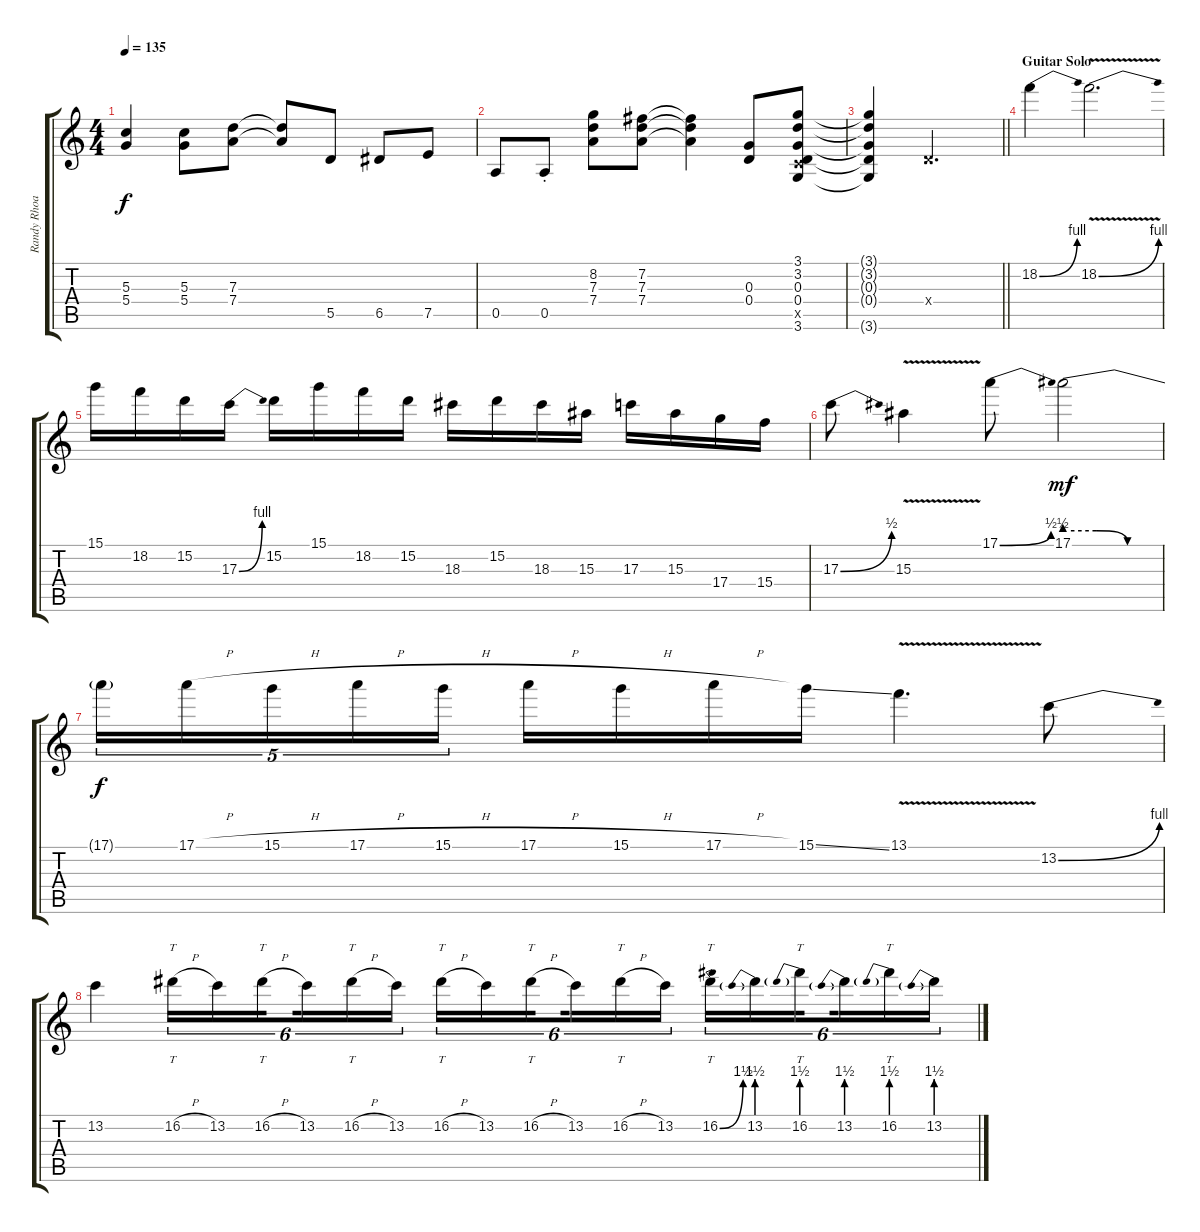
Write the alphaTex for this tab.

\track ("Randy Rhoads (Guitar 1)" "Randy Rhoa") {instrument distortionguitar}
\staff {score tabs}
\tuning (E4 B3 G3 D3 A2 E2) {hide}
\ts (4 4)
\tempo 135
\clef g2
\ks c
(5.3{t} 5.4{t}).4{dy f} (5.3 5.4).8 (7.3 7.4).8 (7.3{t} 7.4{t}).8 5.5.8 6.5.8 7.5.8 |
0.5.8 0.5{st}.8 (8.2 7.3 7.4).8 (7.2 7.3 7.4).8 (7.2{t} 7.3{t} 7.4{t}).4 (0.3 0.4).8 (3.1 3.2 0.3 0.4 3.5{x} 3.6).8 |
\barLineRight lightlight
(3.1{t} 3.2{t} 0.3{t} 0.4{t} 3.6{t}).4 0.4{x}.2{d} |
\section ("" "Guitar Solo")
18.2{be (bend 0 0 60 4)}.4 18.2{be (bend 0 0 60 4) v}.2{d} |
15.1.16 18.2.16 15.2.16 17.3{be (bend 0 0 60 4)}.16 15.2.16 15.1.16 18.2.16 15.2.16 18.3.16 15.2.16 18.3.16 15.3.16 17.3.16 15.3.16 17.4.16 15.4.16 |
17.3{be (bend 0 0 60 2)}.8 15.3{v}.4 17.1{be (bend 0 0 60 2)}.8 17.1{be (custom 0 2 20 2 40 0 60 0)}.2{dy mf} |
17.1{t}.16{tu (5 4) dy f} 17.1{h}.16{tu (5 4)} 15.1{h}.16{tu (5 4)} 17.1{h}.16{tu (5 4)} 15.1{h}.16{tu (5 4)} 17.1{h}.16 15.1{h}.16 17.1{h}.16 15.1{ss}.16 13.1{v}.4{d} 13.2{be (bend 0 0 60 4)}.8 |
13.2.4 16.2{h}.16{tt tu (6 4)} 13.2.16{tu (6 4)} 16.2{h}.16{tt tu (6 4) beam splitsecondary} 13.2.16{tu (6 4)} 16.2{h}.16{tt tu (6 4)} 13.2.16{tu (6 4)} 16.2{h}.16{tt tu (6 4)} 13.2.16{tu (6 4)} 16.2{h}.16{tt tu (6 4) beam splitsecondary} 13.2.16{tu (6 4)} 16.2{h}.16{tt tu (6 4)} 13.2.16{tu (6 4)} 16.2{be (bend 0 0 60 6)}.16{tt tu (6 4)} 13.2{be (prebend 0 6 60 6)}.16{tu (6 4)} 16.2{be (prebend 0 6 60 6)}.16{tt tu (6 4) beam splitsecondary} 13.2{be (prebend 0 6 60 6)}.16{tu (6 4)} 16.2{be (prebend 0 6 60 6)}.16{tt tu (6 4)} 13.2{be (prebend 0 6 60 6)}.16{tu (6 4)}
